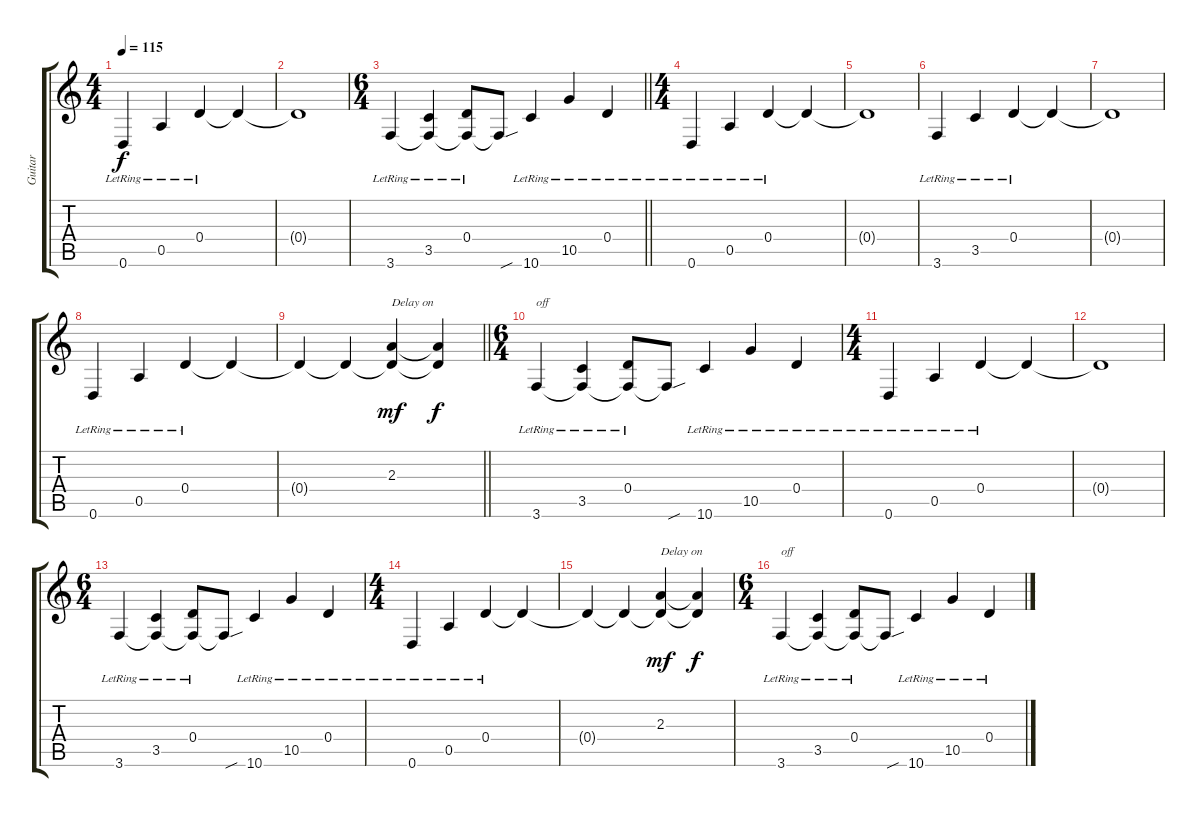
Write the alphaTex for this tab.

\track ("Guitar" "Guitar") {instrument electricguitarclean}
\staff {score tabs}
\tuning (E4 B3 G3 D3 A2 D2) {hide}
\ts (4 4)
\tempo 115
\clef g2
\ks c
0.6{lr}.4{dy f} 0.5{lr}.4 0.4{lr}.4 0.4{t}.4 |
0.4{t}.1 |
\ts (6 4)
\barLineRight lightlight
3.6{lr}.4 (3.5{lr} 3.6{t}).4 (0.4{lr} 3.6{t}).8 3.6{sou t}.8 10.6{lr}.4 10.5{lr}.4 0.4{lr}.4 |
\ts (4 4)
\section ("" "")
0.6{lr}.4 0.5{lr}.4 0.4{lr}.4 0.4{t}.4 |
0.4{t}.1 |
3.6{lr}.4 3.5{lr}.4 0.4{lr}.4 0.4{t}.4 |
0.4{t}.1 |
0.6{lr}.4 0.5{lr}.4 0.4{lr}.4 0.4{t}.4 |
\barLineRight lightlight
0.4{t}.4 0.4{t}.4 (2.3 0.4{t}).4{txt "Delay on" dy mf} (2.3{t} 0.4{t}).4{dy f} |
\ts (6 4)
\section ("" "")
3.6{lr}.4{txt "off"} (3.5{lr} 3.6{t}).4 (0.4{lr} 3.6{t}).8 3.6{sou t}.8 10.6{lr}.4 10.5{lr}.4 0.4{lr}.4 |
\ts (4 4)
0.6{lr}.4 0.5{lr}.4 0.4{lr}.4 0.4{t}.4 |
0.4{t}.1 |
\ts (6 4)
3.6{lr}.4 (3.5{lr} 3.6{t}).4 (0.4{lr} 3.6{t}).8 3.6{sou t}.8 10.6{lr}.4 10.5{lr}.4 0.4{lr}.4 |
\ts (4 4)
0.6{lr}.4 0.5{lr}.4 0.4{lr}.4 0.4{t}.4 |
0.4{t}.4 0.4{t}.4 (2.3 0.4{t}).4{txt "Delay on" dy mf} (2.3{t} 0.4{t}).4{dy f} |
\ts (6 4)
3.6{lr}.4{txt "off"} (3.5{lr} 3.6{t}).4 (0.4{lr} 3.6{t}).8 3.6{sou t}.8 10.6{lr}.4 10.5{lr}.4 0.4{lr}.4
